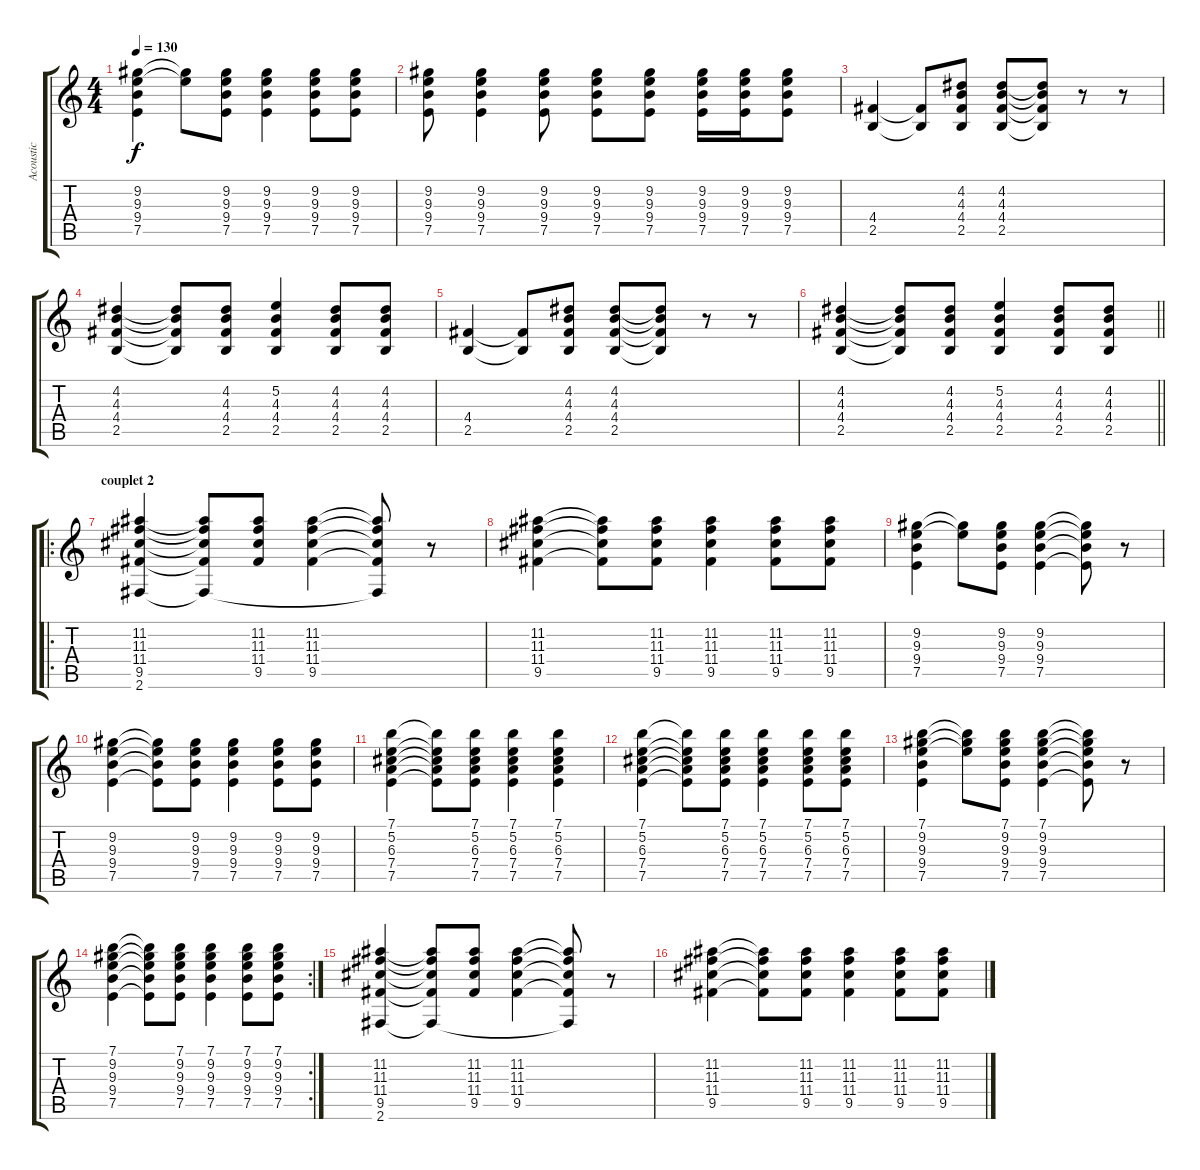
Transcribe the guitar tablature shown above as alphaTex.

\track ("Acoustic" "Acoustic") {instrument acousticguitarsteel}
\staff {score tabs}
\tuning (E4 B3 G3 D3 A2 E2) {hide}
\ts (4 4)
\tempo 130
\clef g2
\ks c
(9.2 9.3 9.4 7.5).4{dy f} (9.2{t} 9.3{t}).8 (9.2 9.3 9.4 7.5).8 (9.2 9.3 9.4 7.5).4 (9.2 9.3 9.4 7.5).8 (9.2 9.3 9.4 7.5).8 |
(9.2 9.3 9.4 7.5).8 (9.2 9.3 9.4 7.5).4 (9.2 9.3 9.4 7.5).8 (9.2 9.3 9.4 7.5).8 (9.2 9.3 9.4 7.5).8 (9.2 9.3 9.4 7.5).16 (9.2 9.3 9.4 7.5).16 (9.2 9.3 9.4 7.5).8 |
(4.4 2.5).4 (4.4{t} 2.5{t}).8 (4.2 4.3 4.4 2.5).8 (4.2 4.3 4.4 2.5).8 (4.2{t} 4.3{t} 4.4{t} 2.5{t}).8 r.8 r.8 |
(4.2 4.3 4.4 2.5).4 (4.2{t} 4.3{t} 4.4{t} 2.5{t}).8 (4.2 4.3 4.4 2.5).8 (5.2 4.3 4.4 2.5).4 (4.2 4.3 4.4 2.5).8 (4.2 4.3 4.4 2.5).8 |
(4.4 2.5).4 (4.4{t} 2.5{t}).8 (4.2 4.3 4.4 2.5).8 (4.2 4.3 4.4 2.5).8 (4.2{t} 4.3{t} 4.4{t} 2.5{t}).8 r.8 r.8 |
\barLineRight lightlight
(4.2 4.3 4.4 2.5).4 (4.2{t} 4.3{t} 4.4{t} 2.5{t}).8 (4.2 4.3 4.4 2.5).8 (5.2 4.3 4.4 2.5).4 (4.2 4.3 4.4 2.5).8 (4.2 4.3 4.4 2.5).8 |
\ro
\section ("" "couplet 2")
(11.2 11.3 11.4 9.5 2.6).4 (11.2{t} 11.3{t} 11.4{t} 9.5{t} 2.6{t}).8 (11.2 11.3 11.4 9.5).8 (11.2 11.3 11.4 9.5).4 (11.2{t} 11.3{t} 11.4{t} 9.5{t} 2.6{t}).8 r.8 |
(11.2 11.3 11.4 9.5).4 (11.2{t} 11.3{t} 11.4{t} 9.5{t}).8 (11.2 11.3 11.4 9.5).8 (11.2 11.3 11.4 9.5).4 (11.2 11.3 11.4 9.5).8 (11.2 11.3 11.4 9.5).8 |
(9.2 9.3 9.4 7.5).4 (9.2{t} 9.3{t}).8 (9.2 9.3 9.4 7.5).8 (9.2 9.3 9.4 7.5).4 (9.2{t} 9.3{t} 9.4{t} 7.5{t}).8 r.8 |
(9.2 9.3 9.4 7.5).4 (9.2{t} 9.3{t} 9.4{t} 7.5{t}).8 (9.2 9.3 9.4 7.5).8 (9.2 9.3 9.4 7.5).4 (9.2 9.3 9.4 7.5).8 (9.2 9.3 9.4 7.5).8 |
(7.1 5.2 6.3 7.4 7.5).4 (7.1{t} 5.2{t} 6.3{t} 7.4{t} 7.5{t}).8 (7.1 5.2 6.3 7.4 7.5).8 (7.1 5.2 6.3 7.4 7.5).4 (7.1 5.2 6.3 7.4 7.5).4 |
(7.1 5.2 6.3 7.4 7.5).4 (7.1{t} 5.2{t} 6.3{t} 7.4{t} 7.5{t}).8 (7.1 5.2 6.3 7.4 7.5).8 (7.1 5.2 6.3 7.4 7.5).4 (7.1 5.2 6.3 7.4 7.5).8 (7.1 5.2 6.3 7.4 7.5).8 |
(7.1 9.2 9.3 9.4 7.5).4 (7.1{t} 9.2{t} 9.3{t}).8 (7.1 9.2 9.3 9.4 7.5).8 (7.1 9.2 9.3 9.4 7.5).4 (7.1{t} 9.2{t} 9.3{t} 9.4{t} 7.5{t}).8 r.8 |
\rc 2
(7.1 9.2 9.3 9.4 7.5).4 (7.1{t} 9.2{t} 9.3{t} 9.4{t} 7.5{t}).8 (7.1 9.2 9.3 9.4 7.5).8 (7.1 9.2 9.3 9.4 7.5).4 (7.1 9.2 9.3 9.4 7.5).8 (7.1 9.2 9.3 9.4 7.5).8 |
(11.2 11.3 11.4 9.5 2.6).4 (11.2{t} 11.3{t} 11.4{t} 9.5{t} 2.6{t}).8 (11.2 11.3 11.4 9.5).8 (11.2 11.3 11.4 9.5).4 (11.2{t} 11.3{t} 11.4{t} 9.5{t} 2.6{t}).8 r.8 |
(11.2 11.3 11.4 9.5).4 (11.2{t} 11.3{t} 11.4{t} 9.5{t}).8 (11.2 11.3 11.4 9.5).8 (11.2 11.3 11.4 9.5).4 (11.2 11.3 11.4 9.5).8 (11.2 11.3 11.4 9.5).8
